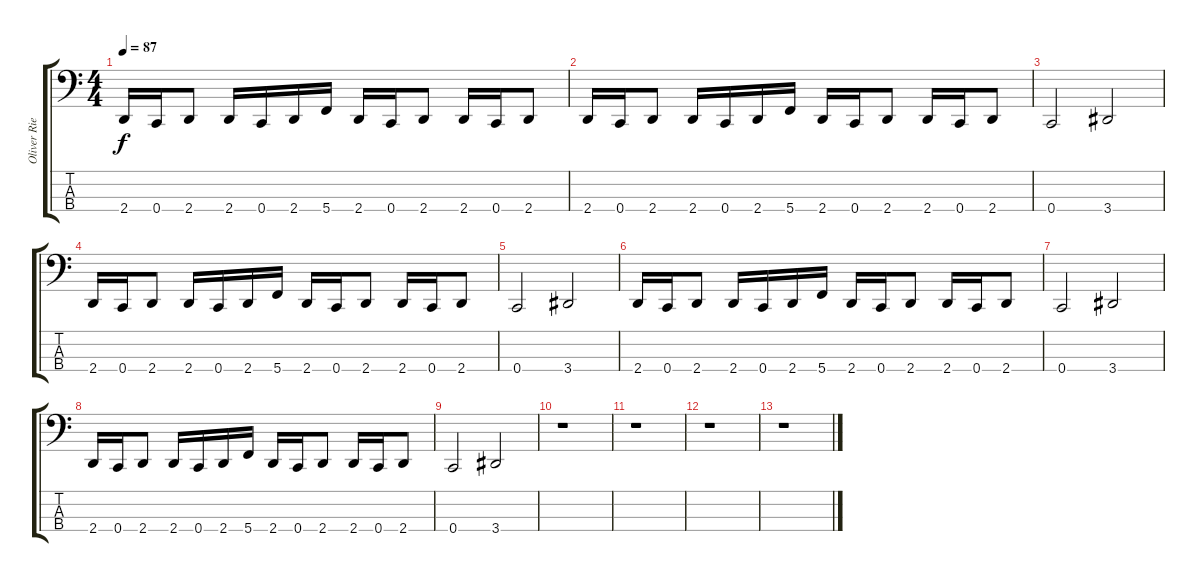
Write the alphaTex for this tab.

\track ("Oliver Riedel - Bass" "Oliver Rie") {instrument electricbassfinger}
\staff {score tabs}
\tuning (F2 C2 G1 C1) {hide}
\ts (4 4)
\tempo 87
\clef f4
\ks c
2.4.16{dy f} 0.4.16 2.4.8 2.4.16 0.4.16 2.4.16 5.4.16 2.4.16 0.4.16 2.4.8 2.4.16 0.4.16 2.4.8 |
2.4.16 0.4.16 2.4.8 2.4.16 0.4.16 2.4.16 5.4.16 2.4.16 0.4.16 2.4.8 2.4.16 0.4.16 2.4.8 |
0.4.2 3.4.2 |
2.4.16 0.4.16 2.4.8 2.4.16 0.4.16 2.4.16 5.4.16 2.4.16 0.4.16 2.4.8 2.4.16 0.4.16 2.4.8 |
0.4.2 3.4.2 |
2.4.16 0.4.16 2.4.8 2.4.16 0.4.16 2.4.16 5.4.16 2.4.16 0.4.16 2.4.8 2.4.16 0.4.16 2.4.8 |
0.4.2 3.4.2 |
2.4.16 0.4.16 2.4.8 2.4.16 0.4.16 2.4.16 5.4.16 2.4.16 0.4.16 2.4.8 2.4.16 0.4.16 2.4.8 |
0.4.2 3.4.2 |
r.1 |
r.1 |
r.1 |
r.1
